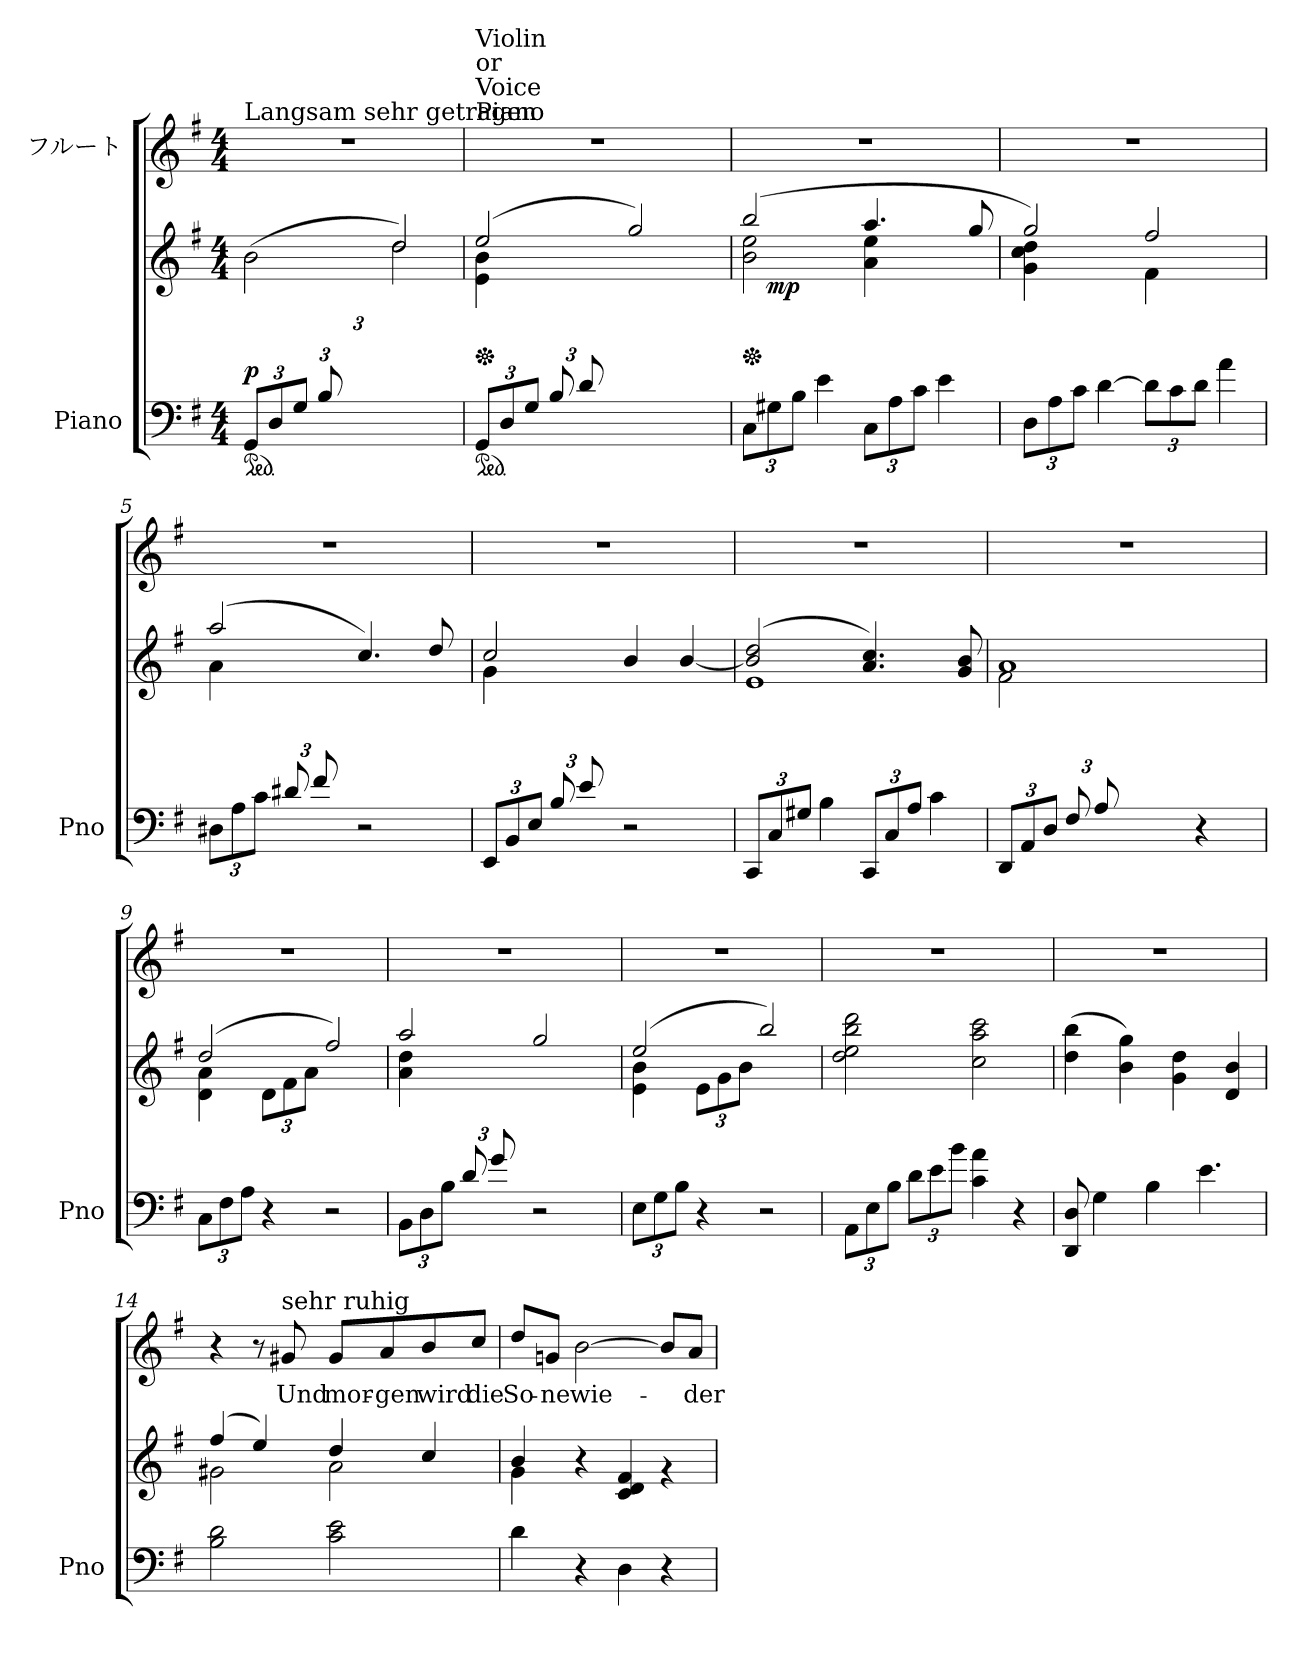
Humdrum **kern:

**kern	**kern	**dynam	**kern	**text
*part2	*part2	*part2	*part1	*part1
*staff3	*staff2	*staff2/3	*staff1	*staff1
*I"Piano	*	*	*I"フルート	*
*I'Pno	*	*	*	*
*clefF4	*clefG2	*	*clefG2	*
*k[f#]	*k[f#]	*	*k[f#]	*
*M4/4	*M4/4	*	*M4/4	*
*MM54	*MM54	*	*MM54	*
*ped	*	*	*	*
*Xbrackettup	*	*	*	*
=1	=1	=1	=1	=1
*	*^	*	*	*
!	!	!	!	!LO:TX:t=Langsam sehr getragen	!
!	!	!	!LO:DY:a=2	!	!
12GG/L	(>2b\	3ryy	p	1r	.
12D/	.	.	.	.	.
12G/J	.	.	.	.	.
12B/L	.	.	.	.	.
3%2ryy	.	12d\	.	.	.
.	.	12g\J	.	.	.
.	2dd/)	2dd\	.	.	.
*	*v	*v	*	*	*
=2	=2	=2	=2	=2
*ped	*	*	*	*
*	*Xped	*	*	*
*	*^	*	*	*
*	*	*^	*	*	*
!	!	!	!	!	!LO:TX:t=Piano	!
!	!	!	!	!	!LO:TX:t=Voice	!
!	!	!	!	!	!LO:TX:t=or	!
!	!	!	!	!	!LO:TX:t=Violin	!
12GG/L	(>2ee/	4e\ 4b\	12%5ryy	.	1r	.
12D/	.	.	.	.	.	.
12G/J	.	.	.	.	.	.
12B/L	.	2.ryy	.	.	.	.
12d/	.	.	.	.	.	.
12%7ryy	.	.	12g\J	.	.	.
.	2gg/)	.	2gg\	.	.	.
=3	=3	=3	=3	=3	=3	=3
*	*Xped	*	*	*	*	*
12C\L	(>2bb/	2b\ 2ee\	12ryy	.	1r	.
!	!	!	!	!LO:DY:b	!	!
12G#X\	.	.	3%2ryy	mp	.	.
12B\J	.	.	.	.	.	.
4e\	.	.	.	.	.	.
12C\L	4.aa/	4a\ 4ee\	.	.	.	.
12A\	.	.	.	.	.	.
12c\J	.	.	.	.	.	.
4e\	.	4ryy	6.ryy	.	.	.
.	8gg/	.	.	.	.	.
*	*	*v	*v	*	*	*
=4	=4	=4	=4	=4	=4
12D\L	2gg/)	4g\ 4cc\ 4dd\	.	1r	.
12A\	.	.	.	.	.
12c\J	.	.	.	.	.
[4d\	.	4ryy	.	.	.
12d\L]	2ff#/	4f#\	.	.	.
12c\	.	.	.	.	.
12d\J	.	.	.	.	.
4a\	.	4ryy	.	.	.
!!LO:LB:g=z
=5	=5	=5	=5	=5	=5
*	*	*^	*	*	*
12D#X\L	(>2aa/	4a\	12%5ryy	.	1r	.
12A\	.	.	.	.	.	.
12c\J	.	.	.	.	.	.
12d#X/L	.	2.ryy	.	.	.	.
12f#/	.	.	.	.	.	.
12ryy	.	.	12a\J	.	.	.
2r	4.cc/)	.	2ryy	.	.	.
.	8dd/	.	.	.	.	.
=6	=6	=6	=6	=6	=6	=6
12EE/L	2cc/	4g\	12%5ryy	.	1r	.
12BB/	.	.	.	.	.	.
12E/J	.	.	.	.	.	.
12B/L	.	2.ryy	.	.	.	.
12e/	.	.	.	.	.	.
12ryy	.	.	12g\J	.	.	.
2r	4b/	.	2ryy	.	.	.
.	[4b/	.	.	.	.	.
*	*	*v	*v	*	*	*
=7	=7	=7	=7	=7	=7
12CC/L	(>2b/] 2dd/	1e	.	1r	.
12C/	.	.	.	.	.
12G#X/J	.	.	.	.	.
4B\	.	.	.	.	.
12CC/L	4.a/ 4.cc/)	.	.	.	.
12C/	.	.	.	.	.
12A/J	.	.	.	.	.
4c\	.	.	.	.	.
.	8g/ 8b/	.	.	.	.
=8	=8	=8	=8	=8	=8
*	*	*^	*	*	*
12DD/L	1a	2f#\	12%5ryy	.	1r	.
12AA/	.	.	.	.	.	.
12D/J	.	.	.	.	.	.
12F#/L	.	.	.	.	.	.
12A/	.	.	.	.	.	.
3ryy	.	.	12d\J	.	.	.
.	.	2ryy	4f#\	.	.	.
4r	.	.	4ryy	.	.	.
*	*	*v	*v	*	*	*
!!LO:LB:g=z
=9	=9	=9	=9	=9	=9
12C\L	(>2dd/	4d\ 4a\	.	1r	.
12F#\	.	.	.	.	.
12A\J	.	.	.	.	.
*	*	*Xbrackettup	*	*	*
4r	.	12d\L	.	.	.
.	.	12f#\	.	.	.
.	.	12a\J	.	.	.
2r	2ff#/)	2ryy	.	.	.
=10	=10	=10	=10	=10	=10
*	*	*^	*	*	*
12BB\L	2aa/	4a\ 4dd\	12%5ryy	.	1r	.
12D\	.	.	.	.	.	.
12B\J	.	.	.	.	.	.
12d/L	.	2.ryy	.	.	.	.
12g/	.	.	.	.	.	.
12ryy	.	.	12b\J	.	.	.
2r	2gg/	.	2ryy	.	.	.
*	*	*v	*v	*	*	*
=11	=11	=11	=11	=11	=11
12E\L	(>2ee/	4e\ 4b\	.	1r	.
12G\	.	.	.	.	.
12B\J	.	.	.	.	.
4r	.	12e\L	.	.	.
.	.	12g\	.	.	.
.	.	12b\J	.	.	.
2r	2bb/)	2ryy	.	.	.
*	*v	*v	*	*	*
=12	=12	=12	=12	=12
12AA\L	2dd\ 2ee\ 2bb\ 2ddd\	.	1r	.
12E\	.	.	.	.
12B\J	.	.	.	.
12d\L	.	.	.	.
12e\	.	.	.	.
12b\J	.	.	.	.
4c\ 4a\	2cc\ 2aa\ 2ccc\	.	.	.
4r	.	.	.	.
!!LO:PB:g=z
=13	=13	=13	=13	=13
8DD/ 8D/	(>4dd\ 4bb\	.	1r	.
4G\	.	.	.	.
.	4b\ 4gg\)	.	.	.
4B\	.	.	.	.
.	4g\ 4dd\	.	.	.
4.e\	.	.	.	.
.	4d/ 4b/	.	.	.
=14	=14	=14	=14	=14
*	*^	*	*	*
2B\ 2d\	(>4ff#/	2g#X\	.	4r	.
.	4ee/)	.	.	8r	.
!	!	!	!	!LO:TX:a:t=sehr ruhig	!
!	!	!	!	!	!LO:LY:b
.	.	.	.	8g#X/	Und
!	!	!	!	!	!LO:LY:b
2c\ 2e\	4dd/	2a\	.	8g#/L	mor-
!	!	!	!	!	!LO:LY:b
.	.	.	.	8a/	-gen
!	!	!	!	!	!LO:LY:b
.	4cc/	.	.	8b/	wird
!	!	!	!	!	!LO:LY:b
.	.	.	.	8cc/J	die
=15	=15	=15	=15	=15	=15
!	!	!	!	!	!LO:LY:b
4d\	4b/	4g\	.	8dd/L	So-
!	!	!	!	!	!LO:LY:b
.	.	.	.	8gn/J	-ne
!	!	!	!	!	!LO:LY:b
4r	4r	2.ryy	.	[2b\	wie-
4D\	4c/ 4d/ 4f#/	.	.	.	.
4r	4rg	.	.	8b/L]	.
!	!	!	!	!	!LO:LY:b
.	.	.	.	8a/J	-der
*	*v	*v	*	*	*
=	=	=	=	=
*-	*-	*-	*-	*-
